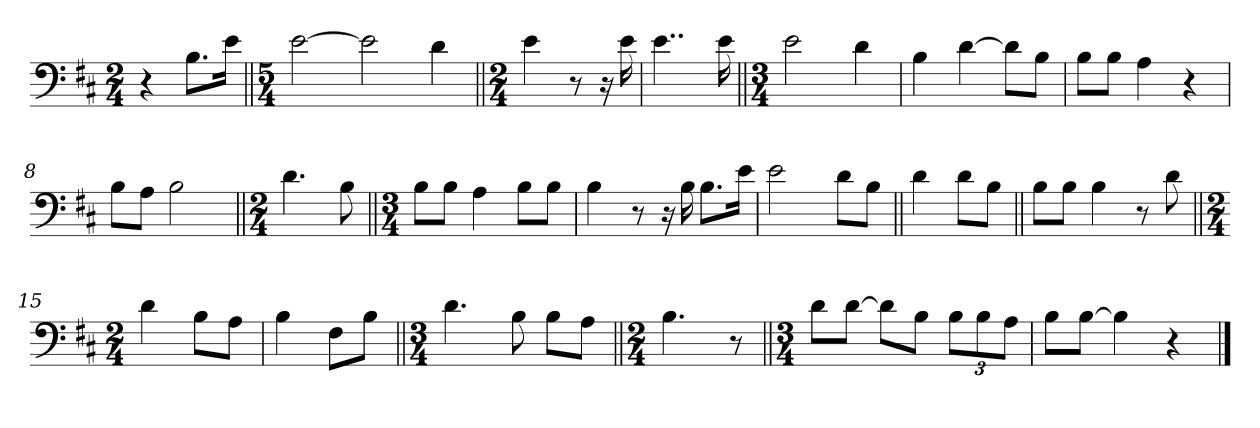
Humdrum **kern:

**kern
*part1
*staff1
*clefF4
*k[f#c#]
*M2/4
=1
4r
8.B\L
16e\Jk
=2||
*M5/4
[2e\
2e\]
4d\
=3||
*M2/4
4e\
8r
16r
16e\
=4
4..e\
16e\
=5||
*M3/4
2e\
4d\
=6
4B\
[4d\
8d\L]
8B\J
=7
8B\L
8B\J
4A\
4r
=8
8B\L
8A\J
2B\
=9||
*M2/4
4.d\
8B\
=10||
*M3/4
8B\L
8B\J
4A\
8B\L
8B\J
=11
4B\
8r
16r
16B\
8.B\L
16e\Jk
=12
2e\
8d\L
8B\J
=13||
4d\
8d\L
8B\J
=14||
8B\L
8B\J
4B\
8r
8d\
=15||
*M2/4
4d\
8B\L
8A\J
=16
4B\
8F#\L
8B\J
=17||
*M3/4
4.d\
8B\
8B\L
8A\J
=18||
*M2/4
4.B\
8r
=19||
*M3/4
8d\L
[8d\J
8d\L]
8B\J
12B\L
12B\
12A\J
=20
8B\L
[8B\J
4B\]
4r
==
*-
